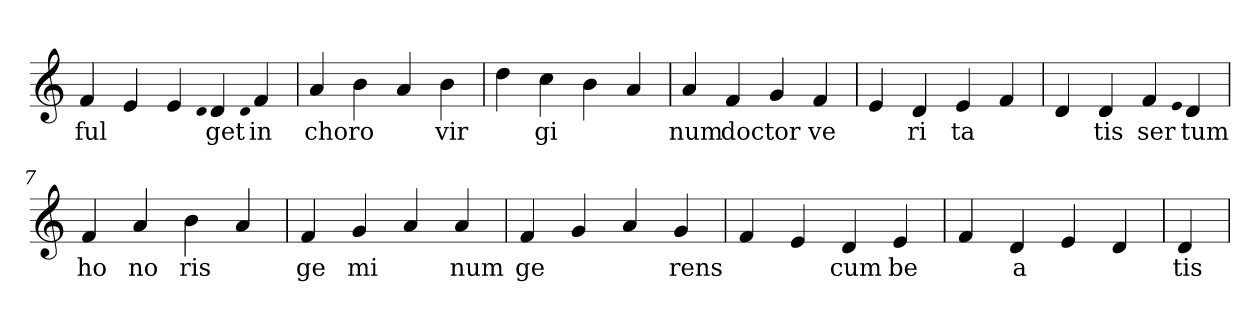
**kern	**text
*part1	*part1
*staff1	*staff1
*clefG2	*
=1	=1
4f	ful
4e	.
4e	.
qqd	.
4d	get
qqd	.
4f	in
=2	=2
4a	cho
4b	ro
4a	.
4b	vir
=3	=3
4dd	.
4cc	gi
4b	.
4a	.
=4	=4
4a	num
4f	doc
4g	tor
4f	ve
=5	=5
4e	.
4d	ri
4e	ta
4f	.
=6	=6
4d	.
4d	tis
4f	ser
qqe	.
4d	tum
=7	=7
4f	ho
4a	no
4b	ris
4a	.
=8	=8
4f	ge
4g	mi
4a	.
4a	num
=9	=9
4f	ge
4g	.
4a	.
4g	rens
=10	=10
4f	.
4e	.
4d	cum
4e	be
=11	=11
4f	.
4d	a
4e	.
4d	.
=12	=12
4d	tis
=	=
*-	*-
